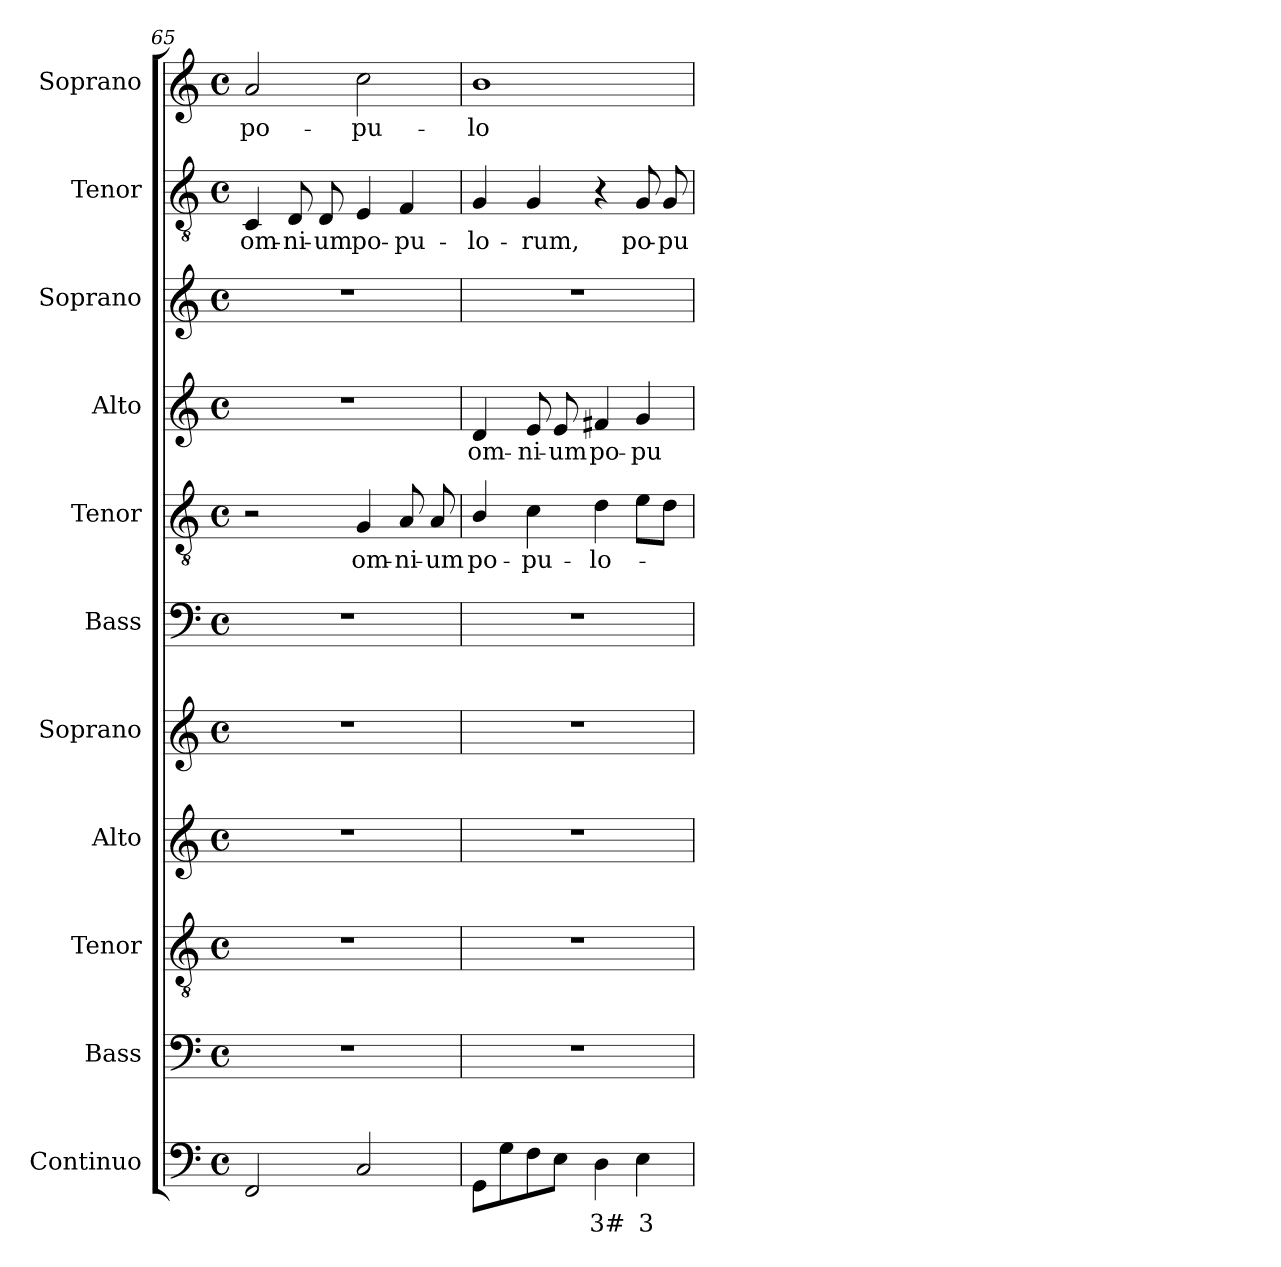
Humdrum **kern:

**kern	**text	**kern	**kern	**kern	**kern	**kern	**kern	**text	**kern	**text	**kern	**kern	**text	**kern	**text
*part11	*part11	*part10	*part9	*part8	*part7	*part6	*part5	*part5	*part4	*part4	*part3	*part2	*part2	*part1	*part1
*staff11	*staff11	*staff10	*staff9	*staff8	*staff7	*staff6	*staff5	*staff5	*staff4	*staff4	*staff3	*staff2	*staff2	*staff1	*staff1
*I"Continuo	*	*I"Bass	*I"Tenor	*I"Alto	*I"Soprano	*I"Bass	*I"Tenor	*	*I"Alto	*	*I"Soprano	*I"Tenor	*	*I"Soprano	*
*I'Cont.	*	*I'B.	*I'T.	*I'A.	*I'S.	*I'B.	*I'T.	*	*I'A.	*	*I'S.	*I'T.	*	*I'S.	*
*clefF4	*	*clefF4	*clefGv2	*clefG2	*clefG2	*clefF4	*clefGv2	*	*clefG2	*	*clefG2	*clefGv2	*	*clefG2	*
*	*	*	*ITrd7c12	*	*	*	*ITrd7c12	*	*	*	*	*ITrd7c12	*	*	*
*k[]	*	*k[]	*k[]	*k[]	*k[]	*k[]	*k[]	*	*k[]	*	*k[]	*k[]	*	*k[]	*
*C:	*	*C:	*C:	*C:	*C:	*C:	*C:	*	*C:	*	*C:	*C:	*	*C:	*
*M4/4	*	*M4/4	*M4/4	*M4/4	*M4/4	*M4/4	*M4/4	*	*M4/4	*	*M4/4	*M4/4	*	*M4/4	*
*met(c)	*	*met(c)	*met(c)	*met(c)	*met(c)	*met(c)	*met(c)	*	*met(c)	*	*met(c)	*met(c)	*	*met(c)	*
=65	=65	=65	=65	=65	=65	=65	=65	=65	=65	=65	=65	=65	=65	=65	=65
!	!	!	!	!	!	!	!	!	!	!	!	!	!LO:LY:b:color=#000000	!	!
!	!	!	!	!	!	!	!	!	!	!	!	!	!	!	!LO:LY:b:color=#000000
2FFi/	.	1r	1r	1r	1r	1r	2r	.	1r	.	1r	4CCi/	om-	2ai/	po-
!	!	!	!	!	!	!	!	!	!	!	!	!	!LO:LY:b:color=#000000	!	!
.	.	.	.	.	.	.	.	.	.	.	.	8DDi/	-ni-	.	.
!	!	!	!	!	!	!	!	!	!	!	!	!	!LO:LY:b:color=#000000	!	!
.	.	.	.	.	.	.	.	.	.	.	.	8DDi/	-um	.	.
!	!	!	!	!	!	!	!	!LO:LY:b:color=#000000	!	!	!	!	!	!	!
!	!	!	!	!	!	!	!	!	!	!	!	!	!LO:LY:b:color=#000000	!	!
!	!	!	!	!	!	!	!	!	!	!	!	!	!	!	!LO:LY:b:color=#000000
2Ci/	.	.	.	.	.	.	4GGi/	om-	.	.	.	4EEi/	po-	2cci\	-pu-
!	!	!	!	!	!	!	!	!LO:LY:b:color=#000000	!	!	!	!	!	!	!
!	!	!	!	!	!	!	!	!	!	!	!	!	!LO:LY:b:color=#000000	!	!
.	.	.	.	.	.	.	8AAi/	-ni-	.	.	.	4FFi/	-pu-	.	.
!	!	!	!	!	!	!	!	!LO:LY:b:color=#000000	!	!	!	!	!	!	!
.	.	.	.	.	.	.	8AAi/	-um	.	.	.	.	.	.	.
=66	=66	=66	=66	=66	=66	=66	=66	=66	=66	=66	=66	=66	=66	=66	=66
!	!	!	!	!	!	!	!	!LO:LY:b:color=#000000	!	!	!	!	!	!	!
!	!	!	!	!	!	!	!	!	!	!LO:LY:b:color=#000000	!	!	!	!	!
!	!	!	!	!	!	!	!	!	!	!	!	!	!LO:LY:b:color=#000000	!	!
!	!	!	!	!	!	!	!	!	!	!	!	!	!	!	!LO:LY:b:color=#000000
8GGi\L	.	1r	1r	1r	1r	1r	4BBi/	po-	4di/	om-	1r	4GGi/	-lo-	1bi	-lo-
8Gi\	.	.	.	.	.	.	.	.	.	.	.	.	.	.	.
!	!	!	!	!	!	!	!	!LO:LY:b:color=#000000	!	!	!	!	!	!	!
!	!	!	!	!	!	!	!	!	!	!LO:LY:b:color=#000000	!	!	!	!	!
!	!	!	!	!	!	!	!	!	!	!	!	!	!LO:LY:b:color=#000000	!	!
8Fi\	.	.	.	.	.	.	4Ci\	-pu-	8ei/	-ni-	.	4GGi/	-rum,	.	.
!	!	!	!	!	!	!	!	!	!	!LO:LY:b:color=#000000	!	!	!	!	!
8Ei\J	.	.	.	.	.	.	.	.	8ei/	-um	.	.	.	.	.
!	!LO:LY:b:color=#000000	!	!	!	!	!	!	!	!	!	!	!	!	!	!
!	!	!	!	!	!	!	!	!LO:LY:b:color=#000000	!	!	!	!	!	!	!
!	!	!	!	!	!	!	!	!	!	!LO:LY:b:color=#000000	!	!	!	!	!
4Di\	3#	.	.	.	.	.	4Di\	-lo-	4f#Xi/	po-	.	4r	.	.	.
!	!LO:LY:b:color=#000000	!	!	!	!	!	!	!	!	!	!	!	!	!	!
!	!	!	!	!	!	!	!	!	!	!LO:LY:b:color=#000000	!	!	!	!	!
!	!	!	!	!	!	!	!	!	!	!	!	!	!LO:LY:b:color=#000000	!	!
4Ei\	3	.	.	.	.	.	8Ei\L	.	4gi/	-pu-	.	8GGi/	po-	.	.
!	!	!	!	!	!	!	!	!	!	!	!	!	!LO:LY:b:color=#000000	!	!
.	.	.	.	.	.	.	8Di\J	.	.	.	.	8GGi/	-pu-	.	.
=	=	=	=	=	=	=	=	=	=	=	=	=	=	=	=
*-	*-	*-	*-	*-	*-	*-	*-	*-	*-	*-	*-	*-	*-	*-	*-
